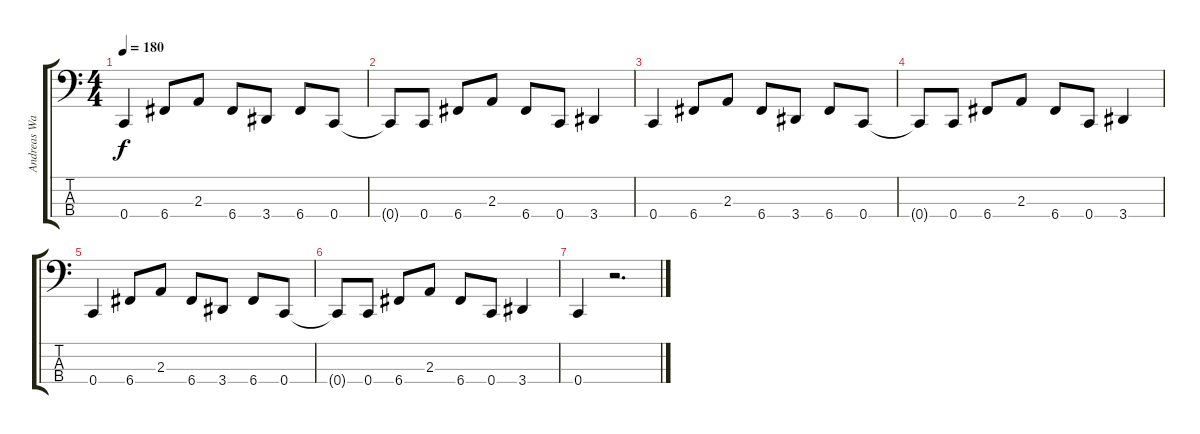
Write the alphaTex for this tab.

\track ("Andreas Wallan Wahl" "Andreas Wa") {instrument electricbasspick}
\staff {score tabs}
\tuning (F2 C2 G1 C1) {hide}
\ts (4 4)
\tempo 180
\clef f4
\ks c
0.4.4{dy f} 6.4.8 2.3.8 6.4.8 3.4.8 6.4.8 0.4.8 |
0.4{t}.8 0.4.8 6.4.8 2.3.8 6.4.8 0.4.8 3.4.4 |
0.4.4 6.4.8 2.3.8 6.4.8 3.4.8 6.4.8 0.4.8 |
0.4{t}.8 0.4.8 6.4.8 2.3.8 6.4.8 0.4.8 3.4.4 |
0.4.4 6.4.8 2.3.8 6.4.8 3.4.8 6.4.8 0.4.8 |
0.4{t}.8 0.4.8 6.4.8 2.3.8 6.4.8 0.4.8 3.4.4 |
0.4.4 r.2{d}
